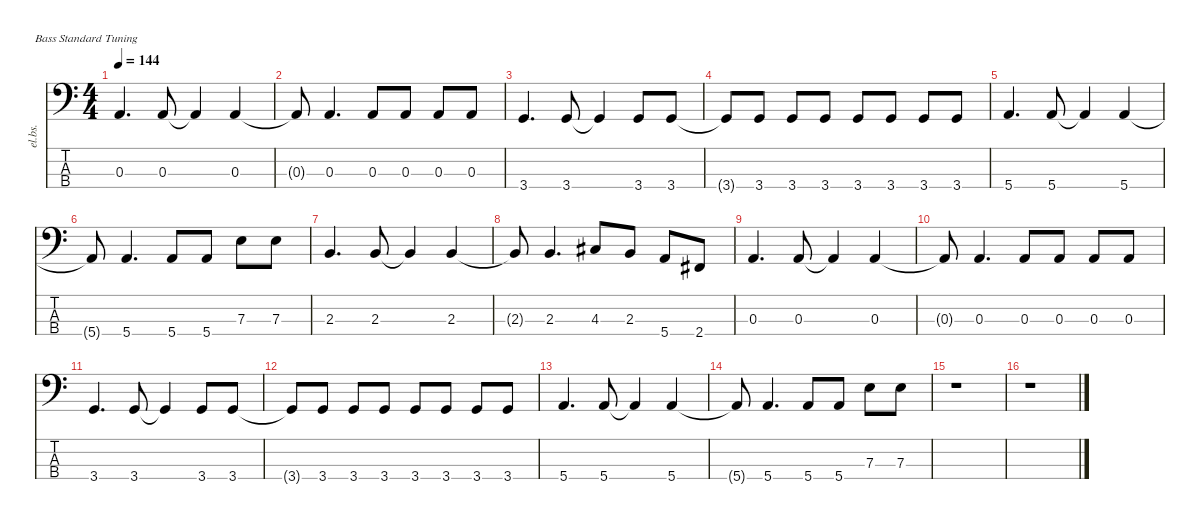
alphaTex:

\defaultSystemsLayout 4
\hideDynamics
\bracketExtendMode nobrackets
\track ("BASS" "el.bs.") {instrument electricbasspick}
\staff {score tabs}
\tuning (G2 D2 A1 E1)
\ts (4 4)
\tempo 144
\clef f4
\ks c
0.3.4{d dy f} 0.3.8 0.3{t}.4 0.3.4 |
0.3{t}.8 0.3.4{d} 0.3.8 0.3.8 0.3.8 0.3.8 |
3.4.4{d} 3.4.8 3.4{t}.4 3.4.8 3.4.8 |
3.4{t}.8 3.4.8 3.4.8 3.4.8 3.4.8 3.4.8 3.4.8 3.4.8 |
5.4.4{d} 5.4.8 5.4{t}.4 5.4.4 |
5.4{t}.8 5.4.4{d} 5.4.8 5.4.8 7.3.8 7.3.8 |
2.3.4{d} 2.3.8 2.3{t}.4 2.3.4 |
2.3{t}.8 2.3.4{d} 4.3{acc #}.8 2.3.8 5.4.8 2.4{acc #}.8 |
0.3.4{d} 0.3.8 0.3{t}.4 0.3.4 |
0.3{t}.8 0.3.4{d} 0.3.8 0.3.8 0.3.8 0.3.8 |
3.4.4{d} 3.4.8 3.4{t}.4 3.4.8 3.4.8 |
3.4{t}.8 3.4.8 3.4.8 3.4.8 3.4.8 3.4.8 3.4.8 3.4.8 |
5.4.4{d} 5.4.8 5.4{t}.4 5.4.4 |
5.4{t}.8 5.4.4{d} 5.4.8 5.4.8 7.3.8 7.3.8 |
r.1 |
r.1
